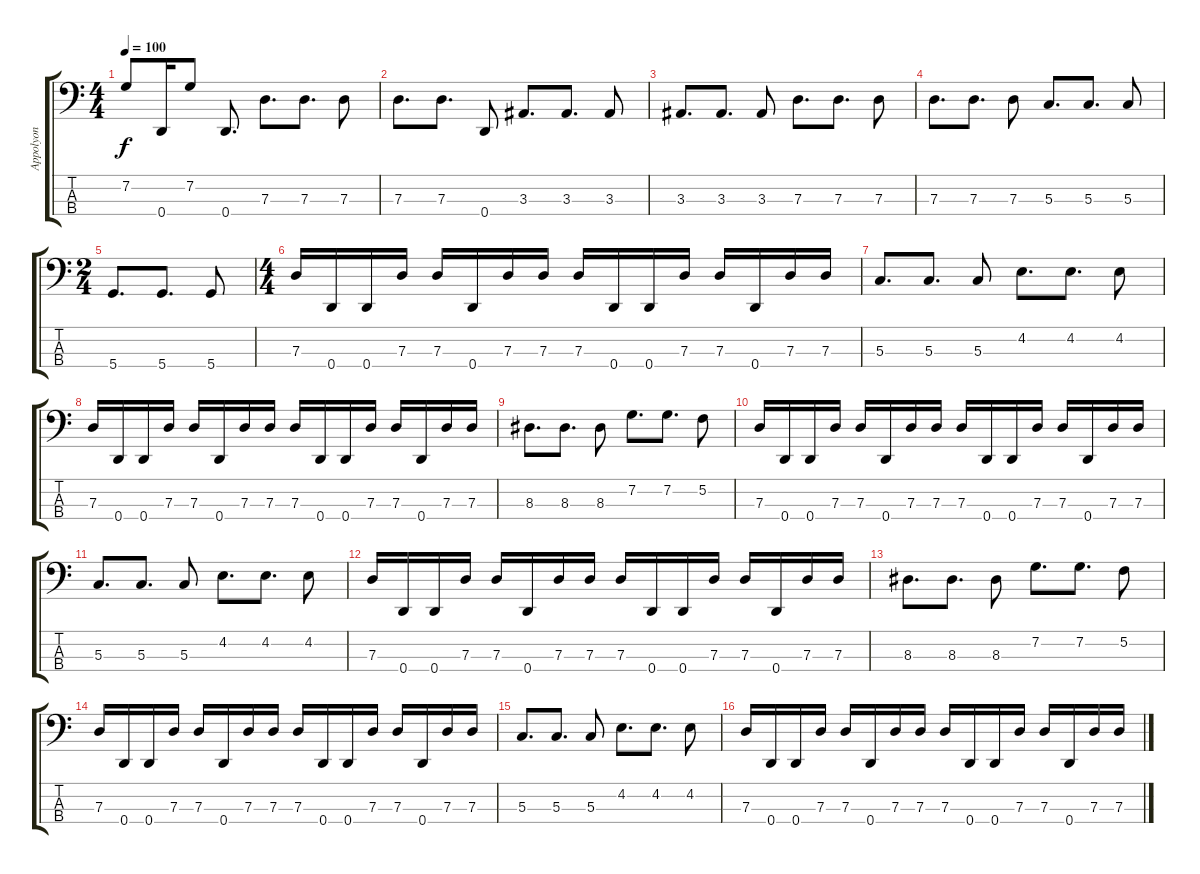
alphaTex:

\track ("Appolyon" "Appolyon") {instrument electricbassfinger}
\staff {score tabs}
\tuning (F2 C2 G1 D1) {hide}
\ts (4 4)
\tempo 100
\clef f4
\ks c
7.2.8{dy f} 0.4.16 7.2.8 0.4.8{d} 7.3.8{d} 7.3.8{d} 7.3.8 |
7.3.8{d} 7.3.8{d} 0.4.8 3.3.8{d} 3.3.8{d} 3.3.8 |
3.3.8{d} 3.3.8{d} 3.3.8 7.3.8{d} 7.3.8{d} 7.3.8 |
7.3.8{d} 7.3.8{d} 7.3.8 5.3.8{d} 5.3.8{d} 5.3.8 |
\ts (2 4)
5.4.8{d} 5.4.8{d} 5.4.8 |
\ts (4 4)
7.3.16 0.4.16 0.4.16 7.3.16 7.3.16 0.4.16 7.3.16 7.3.16 7.3.16 0.4.16 0.4.16 7.3.16 7.3.16 0.4.16 7.3.16 7.3.16 |
5.3.8{d} 5.3.8{d} 5.3.8 4.2.8{d} 4.2.8{d} 4.2.8 |
7.3.16 0.4.16 0.4.16 7.3.16 7.3.16 0.4.16 7.3.16 7.3.16 7.3.16 0.4.16 0.4.16 7.3.16 7.3.16 0.4.16 7.3.16 7.3.16 |
8.3.8{d} 8.3.8{d} 8.3.8 7.2.8{d} 7.2.8{d} 5.2.8 |
7.3.16 0.4.16 0.4.16 7.3.16 7.3.16 0.4.16 7.3.16 7.3.16 7.3.16 0.4.16 0.4.16 7.3.16 7.3.16 0.4.16 7.3.16 7.3.16 |
5.3.8{d} 5.3.8{d} 5.3.8 4.2.8{d} 4.2.8{d} 4.2.8 |
7.3.16 0.4.16 0.4.16 7.3.16 7.3.16 0.4.16 7.3.16 7.3.16 7.3.16 0.4.16 0.4.16 7.3.16 7.3.16 0.4.16 7.3.16 7.3.16 |
8.3.8{d} 8.3.8{d} 8.3.8 7.2.8{d} 7.2.8{d} 5.2.8 |
7.3.16 0.4.16 0.4.16 7.3.16 7.3.16 0.4.16 7.3.16 7.3.16 7.3.16 0.4.16 0.4.16 7.3.16 7.3.16 0.4.16 7.3.16 7.3.16 |
5.3.8{d} 5.3.8{d} 5.3.8 4.2.8{d} 4.2.8{d} 4.2.8 |
7.3.16 0.4.16 0.4.16 7.3.16 7.3.16 0.4.16 7.3.16 7.3.16 7.3.16 0.4.16 0.4.16 7.3.16 7.3.16 0.4.16 7.3.16 7.3.16
